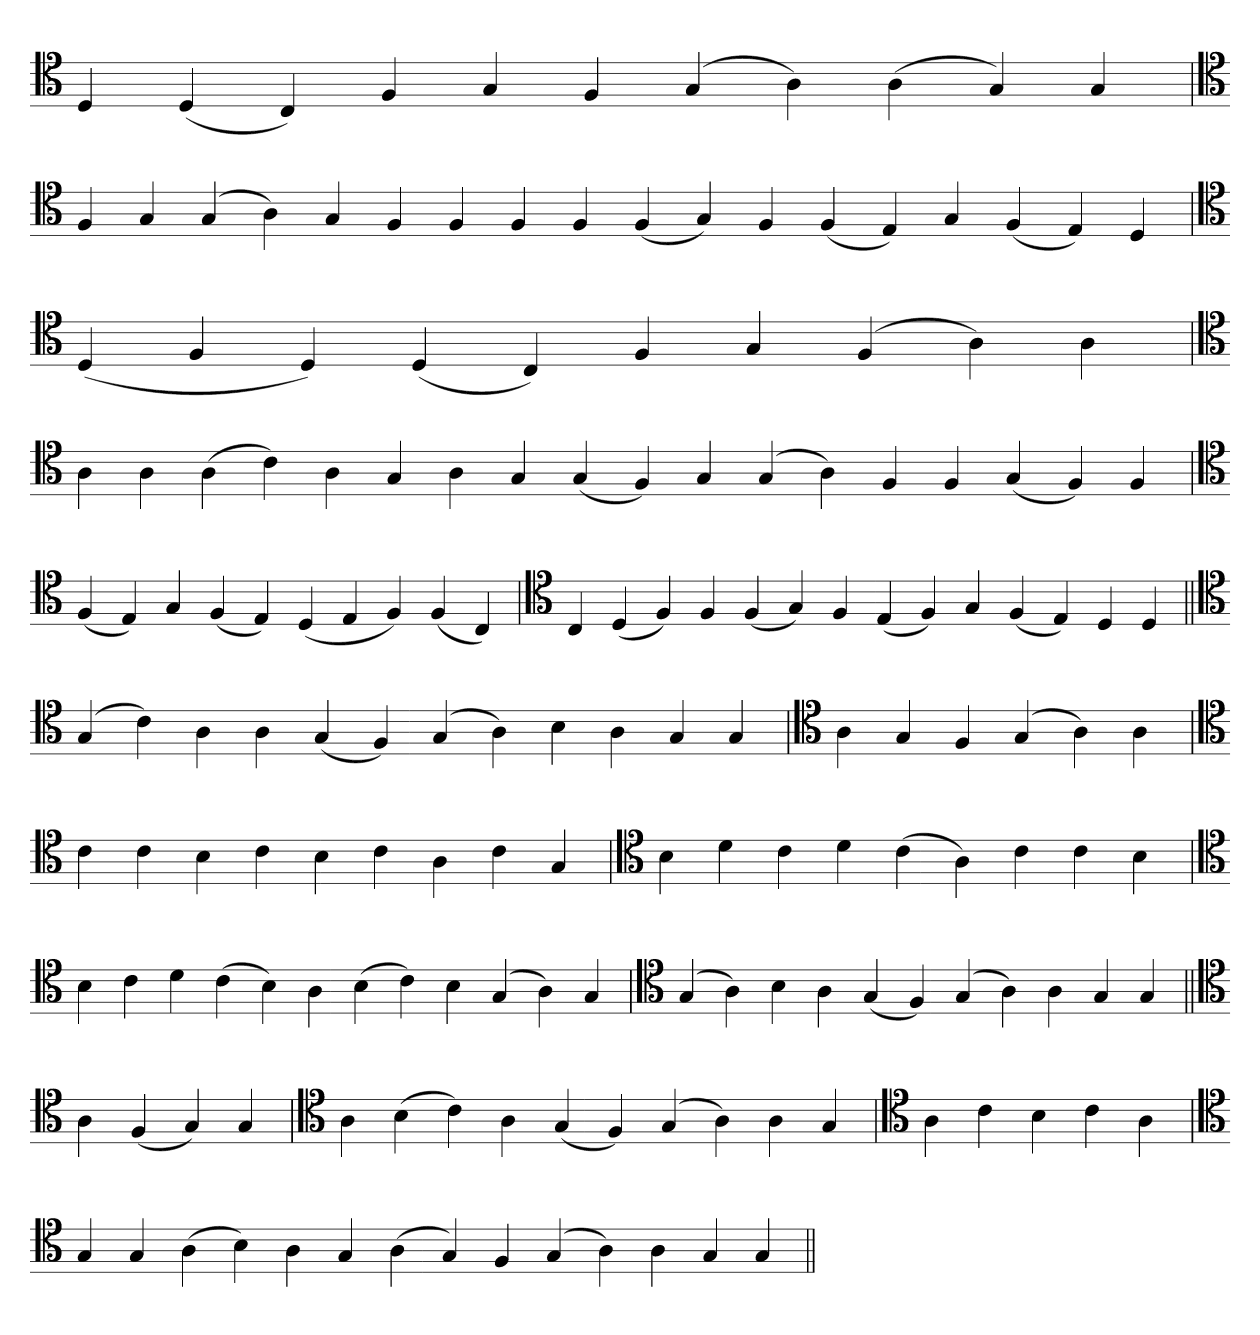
**kern
*part1
*staff1
*clefC4
=
4D
(4D
4C)
4F
4G
4F
(4G
4A)
(4A
4G)
4G
=`
*clefC4
4F
4G
(4G
4A)
4G
4F
4F
4F
4F
(4F
4G)
4F
(4F
4E)
4G
(4F
4E)
4D
=
*clefC4
(4D
4F
4D)
(4D
4C)
4F
4G
(4F
4A)
4A
=`
*clefC4
4A
4A
(4A
4c)
4A
4G
4A
4G
(4G
4F)
4G
(4G
4A)
4F
4F
(4G
4F)
4F
='
*clefC4
(4F
4E)
4G
(4F
4E)
(4D
4E
4F)
(4F
4C)
=`
*clefC4
4C
(4D
4F)
4F
(4F
4G)
4F
(4E
4F)
4G
(4F
4E)
4D
4D
=||
*clefC4
(4G
4c)
4A
4A
(4G
4F)
(4G
4A)
4B
4A
4G
4G
='
*clefC4
4A
4G
4F
(4G
4A)
4A
=
*clefC4
4c
4c
4B
4c
4B
4c
4A
4c
4G
=`
*clefC4
4B
4d
4c
4d
(4c
4A)
4c
4c
4B
='
*clefC4
4B
4c
4d
(4c
4B)
4A
(4B
4c)
4B
(4G
4A)
4G
='
*clefC4
(4G
4A)
4B
4A
(4G
4F)
(4G
4A)
4A
4G
4G
=||
*clefC4
4A
(4F
4G)
4G
=`
*clefC4
4A
(4B
4c)
4A
(4G
4F)
(4G
4A)
4A
4G
='
*clefC4
4A
4c
4B
4c
4A
=`
*clefC4
4G
4G
(4A
4B)
4A
4G
(4A
4G)
4F
(4G
4A)
4A
4G
4G
=||
*-
